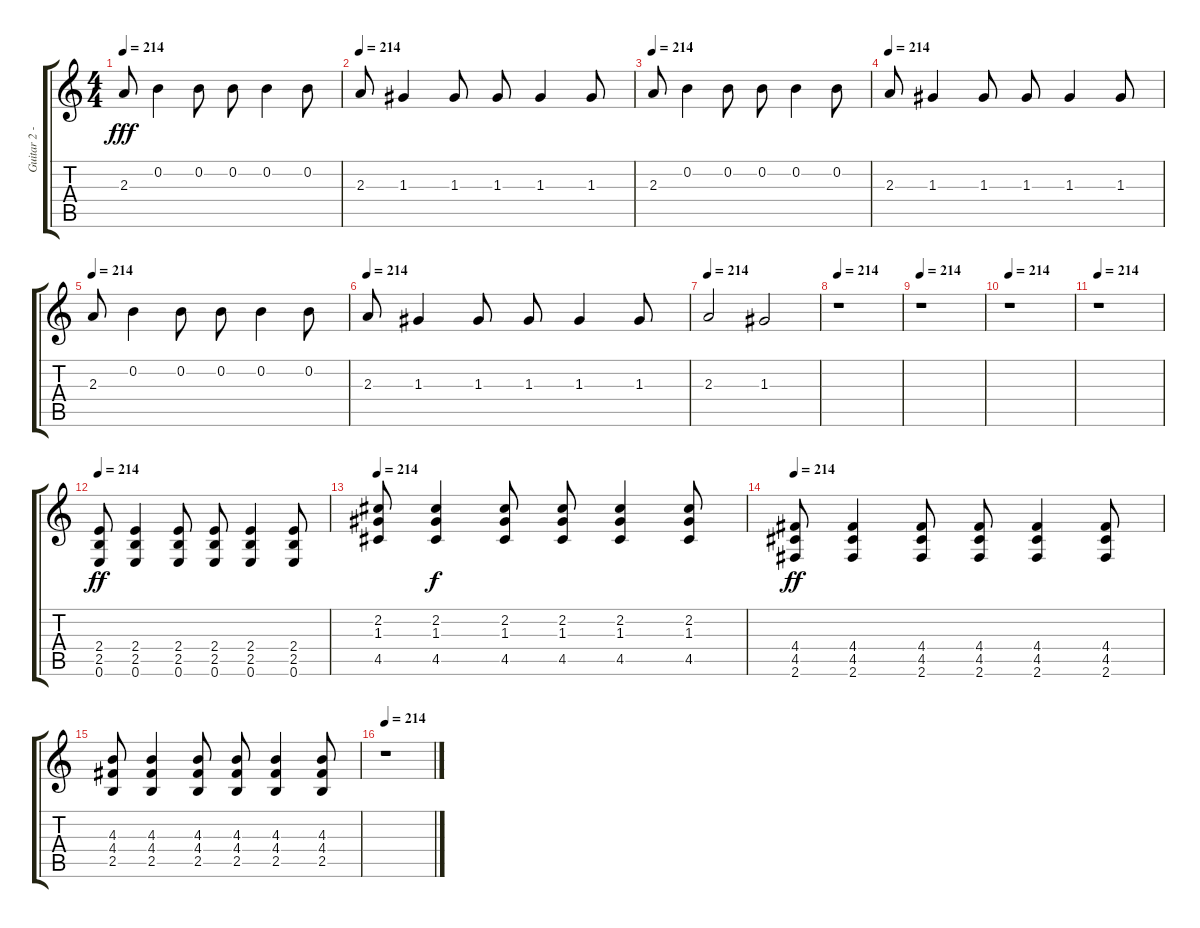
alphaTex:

\track ("Guitar 2 - Eric Melvin" "Guitar 2 -") {instrument distortionguitar}
\staff {score tabs}
\tuning (E4 B3 G3 D3 A2 E2) {hide}
\ts (4 4)
\tempo 214
\clef g2
\ks c
2.3.8{dy fff} 0.2.4 0.2.8 0.2.8 0.2.4 0.2.8 |
\tempo 214
2.3.8 1.3.4 1.3.8 1.3.8 1.3.4 1.3.8 |
\tempo 214
2.3.8 0.2.4 0.2.8 0.2.8 0.2.4 0.2.8 |
\tempo 214
2.3.8 1.3.4 1.3.8 1.3.8 1.3.4 1.3.8 |
\tempo 214
2.3.8 0.2.4 0.2.8 0.2.8 0.2.4 0.2.8 |
\tempo 214
2.3.8 1.3.4 1.3.8 1.3.8 1.3.4 1.3.8 |
\tempo 214
2.3.2 1.3.2 |
\tempo 214
r.1 |
\tempo 214
r.1 |
\tempo 214
r.1 |
\tempo 214
r.1 |
\tempo 214
(2.4 2.5 0.6).8{dy ff} (2.4 2.5 0.6).4 (2.4 2.5 0.6).8 (2.4 2.5 0.6).8 (2.4 2.5 0.6).4 (2.4 2.5 0.6).8 |
\tempo 214
(2.2 1.3 4.5).8 (2.2 1.3 4.5).4{dy f} (2.2 1.3 4.5).8 (2.2 1.3 4.5).8 (2.2 1.3 4.5).4 (2.2 1.3 4.5).8 |
\tempo 214
(4.4 4.5 2.6).8{dy ff} (4.4 4.5 2.6).4 (4.4 4.5 2.6).8 (4.4 4.5 2.6).8 (4.4 4.5 2.6).4 (4.4 4.5 2.6).8 |
(4.3 4.4 2.5).8 (4.3 4.4 2.5).4 (4.3 4.4 2.5).8 (4.3 4.4 2.5).8 (4.3 4.4 2.5).4 (4.3 4.4 2.5).8 |
\tempo 214
r.1
